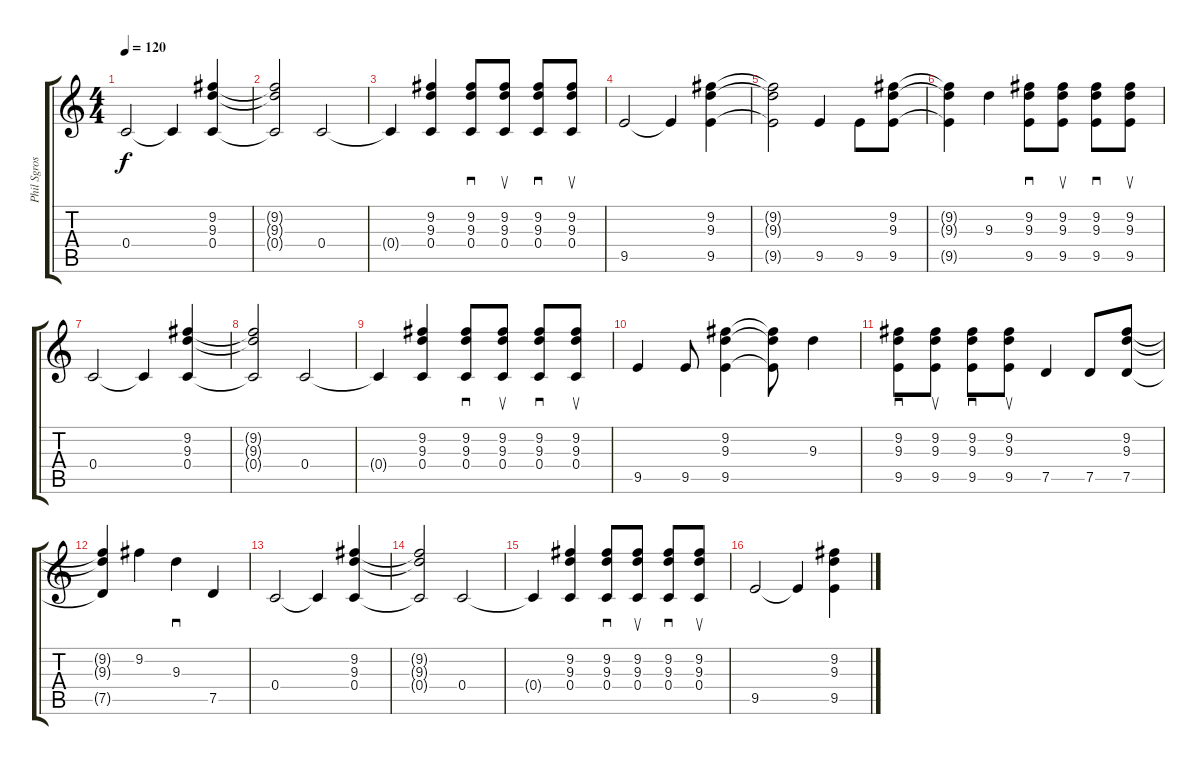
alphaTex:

\track ("Phil Sgrosso - Guitar" "Phil Sgros") {instrument overdrivenguitar}
\staff {score tabs}
\tuning (D4 A3 F3 C3 G2 C2) {hide}
\ts (4 4)
\tempo 120
\clef g2
\ks c
0.4.2{dy f instrument acousticguitarsteel} 0.4{t}.4 (9.2 9.3 0.4).4 |
(9.2{t} 9.3{t} 0.4{t}).2 0.4.2 |
0.4{t}.4 (9.2 9.3 0.4).4 (9.2 9.3 0.4).8{sd} (9.2 9.3 0.4).8{su} (9.2 9.3 0.4).8{sd} (9.2 9.3 0.4).8{su} |
9.5.2{instrument acousticguitarsteel} 9.5{t}.4 (9.2 9.3 9.5).4 |
(9.2{t} 9.3{t} 9.5{t}).2 9.5.4 9.5.8 (9.2 9.3 9.5).8 |
(9.2{t} 9.3{t} 9.5{t}).4 9.3.4 (9.2 9.3 9.5).8{sd} (9.2 9.3 9.5).8{su} (9.2 9.3 9.5).8{sd} (9.2 9.3 9.5).8{su} |
0.4.2{instrument acousticguitarsteel} 0.4{t}.4 (9.2 9.3 0.4).4 |
(9.2{t} 9.3{t} 0.4{t}).2 0.4.2 |
0.4{t}.4 (9.2 9.3 0.4).4 (9.2 9.3 0.4).8{sd} (9.2 9.3 0.4).8{su} (9.2 9.3 0.4).8{sd} (9.2 9.3 0.4).8{su} |
9.5.4{instrument acousticguitarsteel} 9.5.8 (9.2 9.3 9.5).4 (9.2{t} 9.3{t} 9.5{t}).8 9.3.4 |
(9.2 9.3 9.5).8{sd} (9.2 9.3 9.5).8{su} (9.2 9.3 9.5).8{sd} (9.2 9.3 9.5).8{su} 7.5.4 7.5.8 (9.2 9.3 7.5).8 |
(9.2{t} 9.3{t} 7.5{t}).4 9.2.4 9.3.4{sd} 7.5.4 |
0.4.2{instrument acousticguitarsteel} 0.4{t}.4 (9.2 9.3 0.4).4 |
(9.2{t} 9.3{t} 0.4{t}).2 0.4.2 |
0.4{t}.4 (9.2 9.3 0.4).4 (9.2 9.3 0.4).8{sd} (9.2 9.3 0.4).8{su} (9.2 9.3 0.4).8{sd} (9.2 9.3 0.4).8{su} |
9.5.2{instrument acousticguitarsteel} 9.5{t}.4 (9.2 9.3 9.5).4
